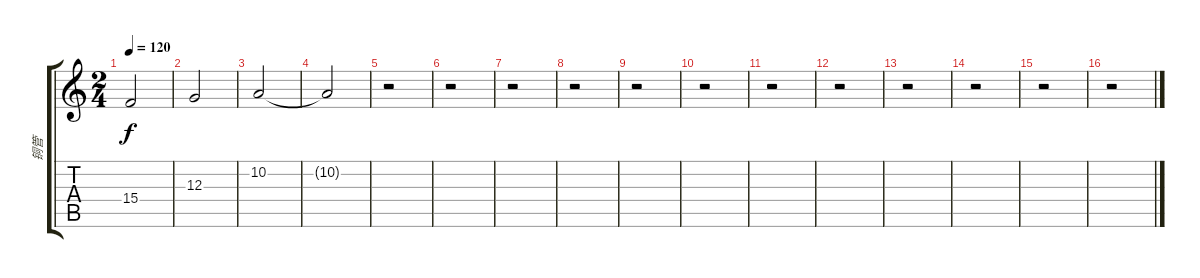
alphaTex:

\track ("铜管" "铜管") {instrument trumpet}
\staff {score tabs}
\tuning (E4 B3 G3 D3 A2 E2) {hide}
\ts (2 4)
\tempo 120
\clef g2
\ks c
15.4.2{dy f} |
12.3.2 |
10.2.2 |
10.2{t}.2 |
r.2 |
r.2 |
r.2 |
r.2 |
r.2 |
r.2 |
r.2 |
r.2 |
r.2 |
r.2 |
r.2 |
r.2
